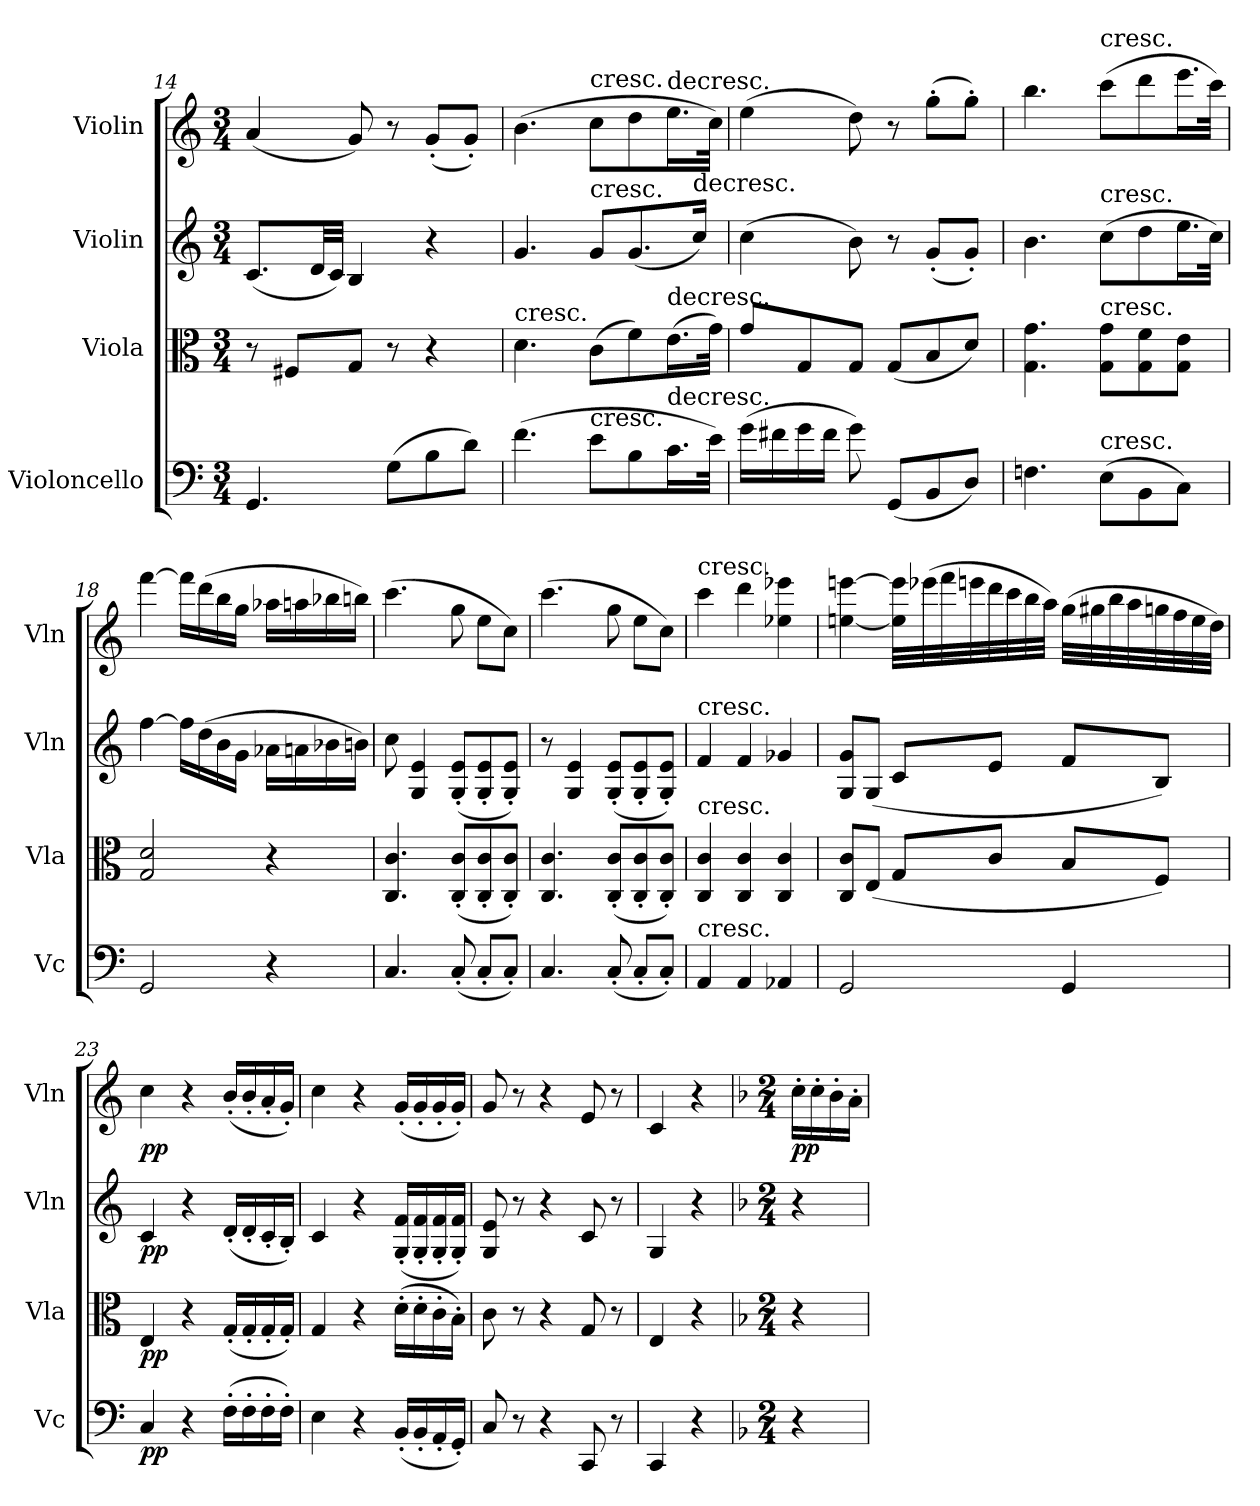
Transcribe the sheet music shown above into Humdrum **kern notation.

**kern	**dynam	**kern	**dynam	**kern	**dynam	**kern	**dynam
*part4	*part4	*part3	*part3	*part2	*part2	*part1	*part1
*staff4	*staff4	*staff3	*staff3	*staff2	*staff2	*staff1	*staff1
*I"Violoncello	*	*I"Viola	*	*I"Violin	*	*I"Violin	*
*I'Vc	*	*I'Vla	*	*I'Vln	*	*I'Vln	*
*clefF4	*	*clefC3	*	*clefG2	*	*clefG2	*
*k[]	*	*k[]	*	*k[]	*	*k[]	*
*C:	*	*C:	*	*C:	*	*C:	*
*M3/4	*	*M3/4	*	*M3/4	*	*M3/4	*
=14	=14	=14	=14	=14	=14	=14	=14
4.GG/	.	8r	.	(8.c/L	.	(4a/	.
.	.	8F#X/L	.	.	.	.	.
.	.	.	.	32d/LL	.	.	.
.	.	.	.	32c/JJJ)	.	.	.
.	.	8G/J	.	4B/	.	8g/)	.
(8G\L	.	8r	.	.	.	8r	.
8B\	.	4r	.	4r	.	(8g'/L	.
8d\J)	.	.	.	.	.	8g'/J)	.
=15	=15	=15	=15	=15	=15	=15	=15
!	!	!LO:TX:t=cresc.	!	!	!	!	!
(4.f\	.	4.d\	.	4.g/	.	(4.b\	.
!	!	!	!	!	!	!LO:TX:t=cresc.	!
!	!	!	!	!LO:TX:t=cresc.	!	!	!
!LO:TX:t=cresc.	!	!	!	!	!	!	!
8e\L	.	(8c\L	.	8g/L	.	8cc\L	.
8B\	.	8f\)	.	(8.g/	.	8dd\	.
!	!	!	!	!	!	!LO:TX:t=decresc.	!
!	!	!LO:TX:t=decresc.	!	!	!	!	!
!LO:TX:t=decresc.	!	!	!	!	!	!	!
16.c\L	.	(16.e\L	.	.	.	16.ee\L	.
!	!	!	!	!LO:TX:t=decresc.	!	!	!
.	.	.	.	16cc/Jk)	.	.	.
32e\JJk)	.	32g\JJk)	.	.	.	32cc\JJk)	.
=16	=16	=16	=16	=16	=16	=16	=16
(16g\LL	.	8g/L	.	(4cc\	.	(4ee\	.
16f#X\	.	.	.	.	.	.	.
16g\	.	8G/	.	.	.	.	.
16f#\JJ	.	.	.	.	.	.	.
8g\)	.	8G/J	.	8b\)	.	8dd\)	.
(8GG/L	.	(8G/L	.	8r	.	8r	.
8BB/	.	8B/	.	(8g'/L	.	(8gg'\L	.
8D/J)	.	8d/J)	.	8g'/J)	.	8gg'\J)	.
=17	=17	=17	=17	=17	=17	=17	=17
4.Fn\	.	4.G\ 4.g\	.	4.b\	.	4.bb\	.
!	!	!	!	!	!	!LO:TX:t=cresc.	!
!	!	!	!	!LO:TX:t=cresc.	!	!	!
!	!	!LO:TX:t=cresc.	!	!	!	!	!
!LO:TX:t=cresc.	!	!	!	!	!	!	!
(8E\L	.	8G\ 8g\L	.	(8cc\L	.	(8ccc\L	.
8BB\	.	8G\ 8f\	.	8dd\	.	8ddd\	.
8C\J)	.	8G\ 8e\J	.	16.ee\L	.	16.eee\L	.
.	.	.	.	32cc\JJk)	.	32ccc\JJk)	.
=18	=18	=18	=18	=18	=18	=18	=18
2GG/	.	2G/ 2d/	.	[4ff\	.	[4fff\	.
.	.	.	.	16ff\LL]	.	16fff\LL]	.
.	.	.	.	(16dd\	.	(16ddd\	.
.	.	.	.	16b\	.	16bb\	.
.	.	.	.	16g\JJ	.	16gg\JJ	.
4r	.	4r	.	16a-X\LL	.	16aa-X\LL	.
.	.	.	.	16an\	.	16aan\	.
.	.	.	.	16b-X\	.	16bb-X\	.
.	.	.	.	16bn\JJ)	.	16bbn\JJ)	.
=19	=19	=19	=19	=19	=19	=19	=19
4.C/	.	4.C/ 4.c/	.	8cc\	.	(4.ccc\	.
.	.	.	.	4G/ 4e/	.	.	.
(8C'/	.	(8C'/ 8c'/L	.	(8G'/ 8e'/L	.	8gg\	.
8C'/L	.	8C'/ 8c'/	.	8G'/ 8e'/	.	8ee\L	.
8C'/J)	.	8C'/ 8c'/J)	.	8G'/ 8e'/J)	.	8cc\J)	.
=20	=20	=20	=20	=20	=20	=20	=20
4.C/	.	4.C/ 4.c/	.	8r	.	(4.ccc\	.
.	.	.	.	4G/ 4e/	.	.	.
(8C'/	.	(8C'/ 8c'/L	.	(8G'/ 8e'/L	.	8gg\	.
8C'/L	.	8C'/ 8c'/	.	8G'/ 8e'/	.	8ee\L	.
8C'/J)	.	8C'/ 8c'/J)	.	8G'/ 8e'/J)	.	8cc\J)	.
=21	=21	=21	=21	=21	=21	=21	=21
!	!	!	!	!	!	!LO:TX:t=cresc.	!
!	!	!	!	!LO:TX:t=cresc.	!	!	!
!	!	!LO:TX:t=cresc.	!	!	!	!	!
!LO:TX:t=cresc.	!	!	!	!	!	!	!
4AA/	.	4C/ 4c/	.	4f/	.	4ccc\	.
4AA/	.	4C/ 4c/	.	4f/	.	4ddd\	.
4AA-X/	.	4C/ 4c/	.	4g-X/	.	4ee-X\ 4eee-X\	.
=22	=22	=22	=22	=22	=22	=22	=22
2GG/	.	8C/ 8c/L	.	8G/ 8g/L	.	[4een\ [4eeen\	.
.	.	(8E/J	.	(8G/J	.	.	.
.	.	8G/L	.	8c/L	.	32ee]\ 32eee]\LLL	.
.	.	.	.	.	.	(32eee-X\	.
.	.	.	.	.	.	32fff\	.
.	.	.	.	.	.	32eeen\	.
.	.	8c/J	.	8e/J	.	32ddd\	.
.	.	.	.	.	.	32ccc\	.
.	.	.	.	.	.	32bb\	.
.	.	.	.	.	.	32aa\JJJ)	.
4GG/	.	8B/L	.	8f/L	.	(32gg\LLL	.
.	.	.	.	.	.	32gg#X\	.
.	.	.	.	.	.	32bb\	.
.	.	.	.	.	.	32aa\	.
.	.	8F/J)	.	8B/J)	.	32ggn\	.
.	.	.	.	.	.	32ff\	.
.	.	.	.	.	.	32ee\	.
.	.	.	.	.	.	32dd\JJJ)	.
=23	=23	=23	=23	=23	=23	=23	=23
4C/	pp	4E/	pp	4c/	pp	4cc\	pp
4r	.	4r	.	4r	.	4r	.
(16F'\LL	.	(16G'/LL	.	(16d'/LL	.	(16b'/LL	.
16F'\	.	16G'/	.	16d'/	.	16b'/	.
16F'\	.	16G'/	.	16c'/	.	16a'/	.
16F'\JJ)	.	16G'/JJ)	.	16B'/JJ)	.	16g'/JJ)	.
=24	=24	=24	=24	=24	=24	=24	=24
4E\	.	4G/	.	4c/	.	4cc\	.
4r	.	4r	.	4r	.	4r	.
(16BB'/LL	.	(16d'\LL	.	(16G'/ 16f'/LL	.	(16g'/LL	.
16BB'/	.	16d'\	.	16G'/ 16f'/	.	16g'/	.
16AA'/	.	16c'\	.	16G'/ 16f'/	.	16g'/	.
16GG'/JJ)	.	16B'\JJ)	.	16G'/ 16f'/JJ)	.	16g'/JJ)	.
=25	=25	=25	=25	=25	=25	=25	=25
8C/	.	8c\	.	8G/ 8e/	.	8g/	.
8r	.	8r	.	8r	.	8r	.
4r	.	4r	.	4r	.	4r	.
8CC/	.	8G/	.	8c/	.	8e/	.
8r	.	8r	.	8r	.	8r	.
=26	=26	=26	=26	=26	=26	=26	=26
4CC/	.	4E/	.	4G/	.	4c/	.
4r	.	4r	.	4r	.	4r	.
=	=	=	=	=	=	=	=
*k[b-]	*	*k[b-]	*	*k[b-]	*	*k[b-]	*
*M2/4	*	*M2/4	*	*M2/4	*	*M2/4	*
*	*	*	*	*	*	*MM120	*
4r	.	4r	.	4r	.	16cc'\LL	pp
.	.	.	.	.	.	16cc'\	.
.	.	.	.	.	.	16b-'\	.
.	.	.	.	.	.	16a'\JJ	.
=	=	=	=	=	=	=	=
*-	*-	*-	*-	*-	*-	*-	*-
